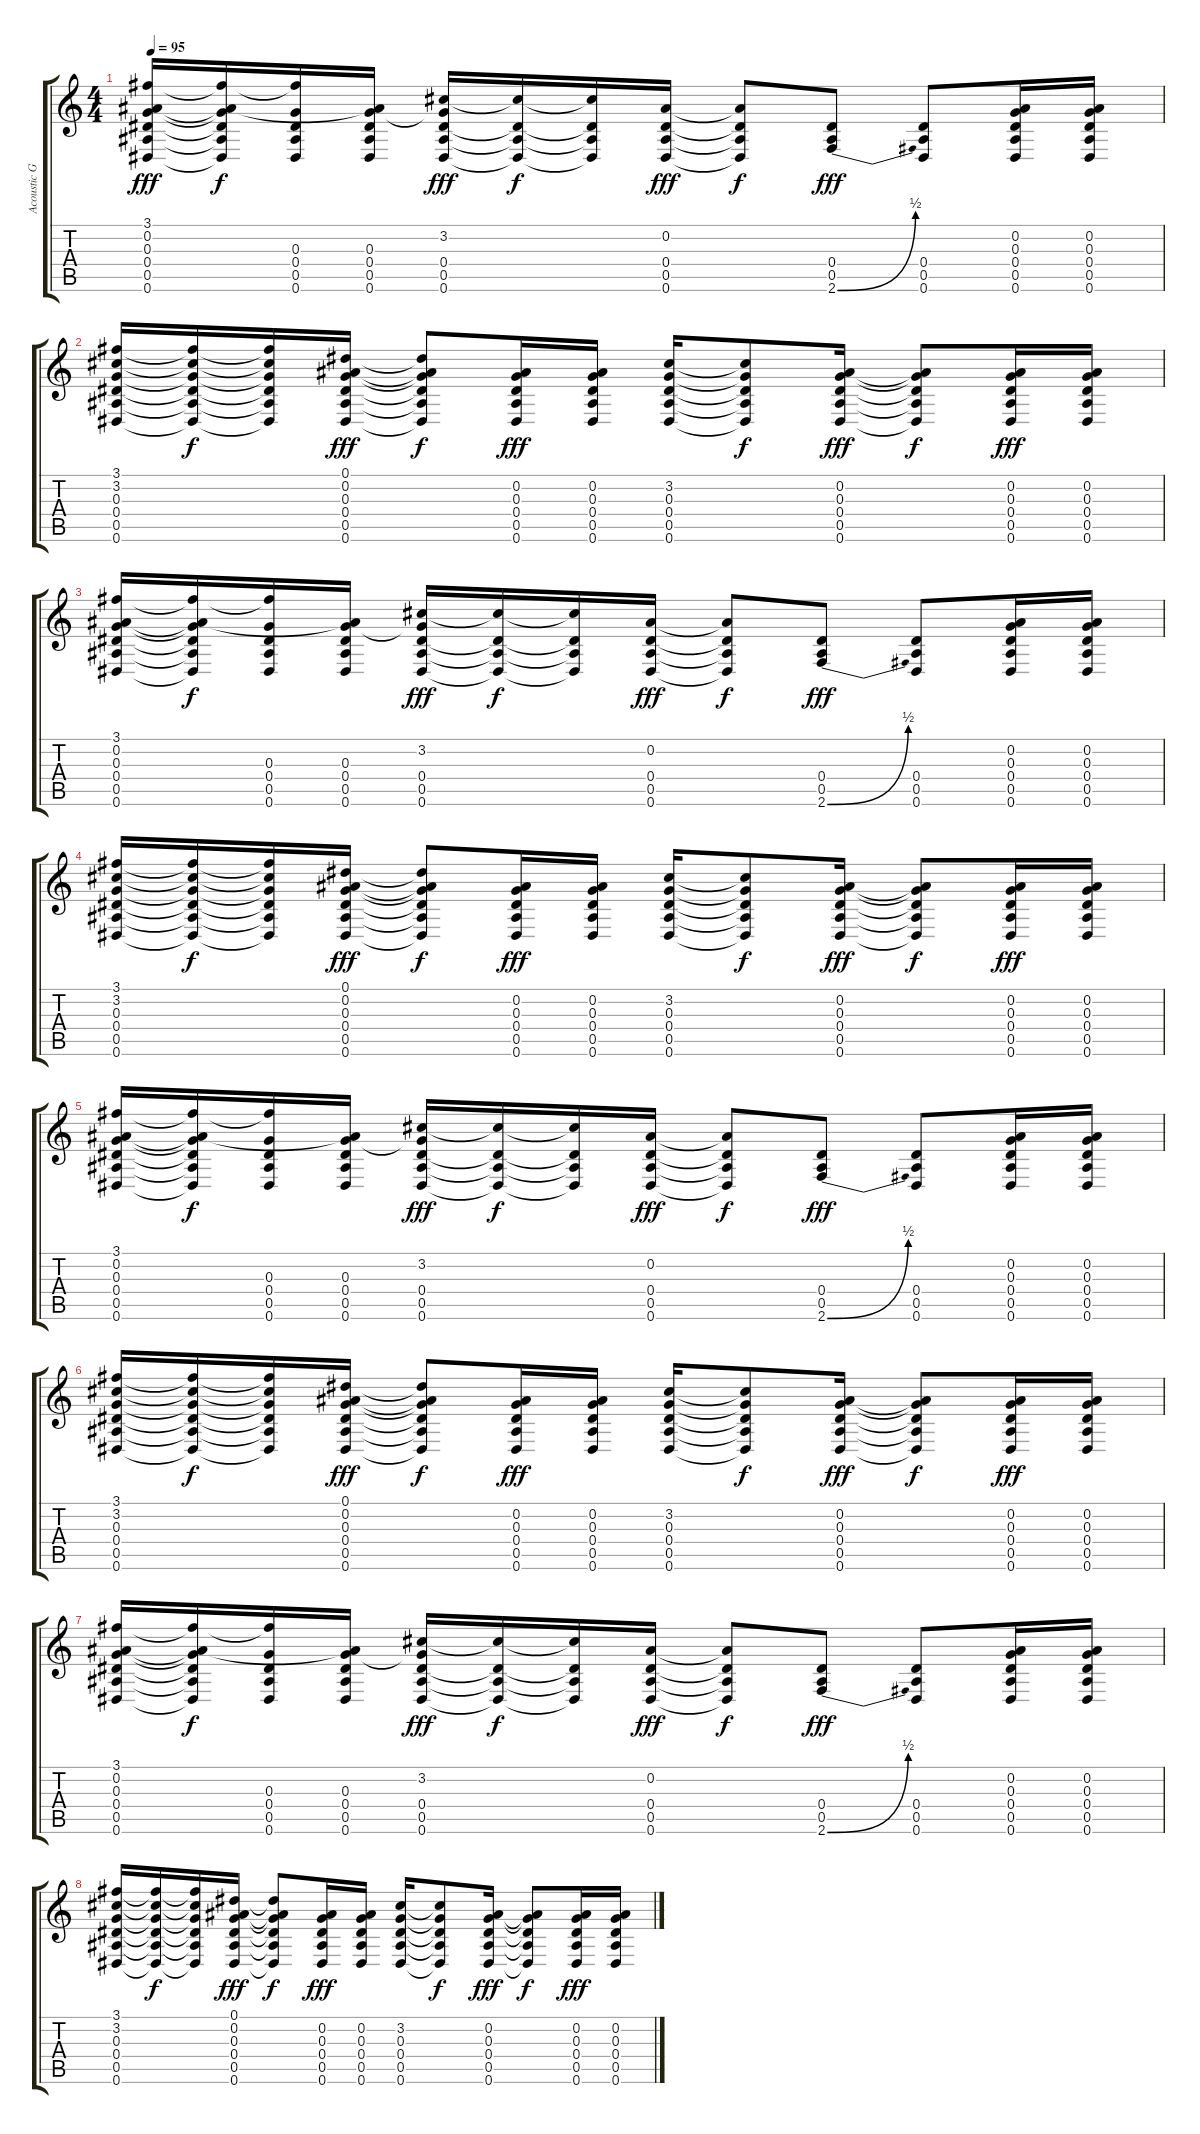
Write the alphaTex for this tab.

\track ("Acoustic Guitar" "Acoustic G") {instrument acousticguitarsteel}
\staff {score tabs}
\tuning (Eb4 Bb3 G3 Eb3 Bb2 Eb2) {hide}
\ts (4 4)
\tempo 95
\clef g2
\ks c
(3.1 0.2 0.3 0.4 0.5 0.6).16{dy fff} (3.1{t} 0.2{t} 0.3{t} 0.4{t} 0.5{t} 0.6{t}).16{dy f} (3.1{t} 0.3 0.4 0.5 0.6).16 (0.2{t} 0.3 0.4 0.5 0.6).16 (3.2 0.3{t} 0.4 0.5 0.6).16{dy fff} (3.2{t} 0.4{t} 0.5{t} 0.6{t}).16{dy f} (3.2{t} 0.4{t} 0.5{t} 0.6{t}).16 (0.2 0.4 0.5 0.6).16{dy fff} (0.2{t} 0.4{t} 0.5{t} 0.6{t}).8{dy f} (0.4 0.5 2.6{be (bend 0 0 60 2)}).8{dy fff} (0.4 0.5 0.6).8 (0.2 0.3 0.4 0.5 0.6).16 (0.2 0.3 0.4 0.5 0.6).16 |
(3.1 3.2 0.3 0.4 0.5 0.6).16 (3.1{t} 3.2{t} 0.3{t} 0.4{t} 0.5{t} 0.6{t}).16{dy f} (3.1{t} 3.2{t} 0.3{t} 0.4{t} 0.5{t} 0.6{t}).16 (0.1 0.2 0.3 0.4 0.5 0.6).16{dy fff} (0.1{t} 0.2{t} 0.3{t} 0.4{t} 0.5{t} 0.6{t}).8{dy f} (0.2 0.3 0.4 0.5 0.6).16{dy fff} (0.2 0.3 0.4 0.5 0.6).16 (3.2 0.3 0.4 0.5 0.6).16 (3.2{t} 0.3{t} 0.4{t} 0.5{t} 0.6{t}).8{dy f} (0.2 0.3 0.4 0.5 0.6).16{dy fff} (0.2{t} 0.3{t} 0.4{t} 0.5{t} 0.6{t}).8{dy f} (0.2 0.3 0.4 0.5 0.6).16{dy fff} (0.2 0.3 0.4 0.5 0.6).16 |
(3.1 0.2 0.3 0.4 0.5 0.6).16 (3.1{t} 0.2{t} 0.3{t} 0.4{t} 0.5{t} 0.6{t}).16{dy f} (3.1{t} 0.3 0.4 0.5 0.6).16 (0.2{t} 0.3 0.4 0.5 0.6).16 (3.2 0.3{t} 0.4 0.5 0.6).16{dy fff} (3.2{t} 0.4{t} 0.5{t} 0.6{t}).16{dy f} (3.2{t} 0.4{t} 0.5{t} 0.6{t}).16 (0.2 0.4 0.5 0.6).16{dy fff} (0.2{t} 0.4{t} 0.5{t} 0.6{t}).8{dy f} (0.4 0.5 2.6{be (bend 0 0 60 2)}).8{dy fff} (0.4 0.5 0.6).8 (0.2 0.3 0.4 0.5 0.6).16 (0.2 0.3 0.4 0.5 0.6).16 |
(3.1 3.2 0.3 0.4 0.5 0.6).16 (3.1{t} 3.2{t} 0.3{t} 0.4{t} 0.5{t} 0.6{t}).16{dy f} (3.1{t} 3.2{t} 0.3{t} 0.4{t} 0.5{t} 0.6{t}).16 (0.1 0.2 0.3 0.4 0.5 0.6).16{dy fff} (0.1{t} 0.2{t} 0.3{t} 0.4{t} 0.5{t} 0.6{t}).8{dy f} (0.2 0.3 0.4 0.5 0.6).16{dy fff} (0.2 0.3 0.4 0.5 0.6).16 (3.2 0.3 0.4 0.5 0.6).16 (3.2{t} 0.3{t} 0.4{t} 0.5{t} 0.6{t}).8{dy f} (0.2 0.3 0.4 0.5 0.6).16{dy fff} (0.2{t} 0.3{t} 0.4{t} 0.5{t} 0.6{t}).8{dy f} (0.2 0.3 0.4 0.5 0.6).16{dy fff} (0.2 0.3 0.4 0.5 0.6).16 |
(3.1 0.2 0.3 0.4 0.5 0.6).16 (3.1{t} 0.2{t} 0.3{t} 0.4{t} 0.5{t} 0.6{t}).16{dy f} (3.1{t} 0.3 0.4 0.5 0.6).16 (0.2{t} 0.3 0.4 0.5 0.6).16 (3.2 0.3{t} 0.4 0.5 0.6).16{dy fff} (3.2{t} 0.4{t} 0.5{t} 0.6{t}).16{dy f} (3.2{t} 0.4{t} 0.5{t} 0.6{t}).16 (0.2 0.4 0.5 0.6).16{dy fff} (0.2{t} 0.4{t} 0.5{t} 0.6{t}).8{dy f} (0.4 0.5 2.6{be (bend 0 0 60 2)}).8{dy fff} (0.4 0.5 0.6).8 (0.2 0.3 0.4 0.5 0.6).16 (0.2 0.3 0.4 0.5 0.6).16 |
(3.1 3.2 0.3 0.4 0.5 0.6).16 (3.1{t} 3.2{t} 0.3{t} 0.4{t} 0.5{t} 0.6{t}).16{dy f} (3.1{t} 3.2{t} 0.3{t} 0.4{t} 0.5{t} 0.6{t}).16 (0.1 0.2 0.3 0.4 0.5 0.6).16{dy fff} (0.1{t} 0.2{t} 0.3{t} 0.4{t} 0.5{t} 0.6{t}).8{dy f} (0.2 0.3 0.4 0.5 0.6).16{dy fff} (0.2 0.3 0.4 0.5 0.6).16 (3.2 0.3 0.4 0.5 0.6).16 (3.2{t} 0.3{t} 0.4{t} 0.5{t} 0.6{t}).8{dy f} (0.2 0.3 0.4 0.5 0.6).16{dy fff} (0.2{t} 0.3{t} 0.4{t} 0.5{t} 0.6{t}).8{dy f} (0.2 0.3 0.4 0.5 0.6).16{dy fff} (0.2 0.3 0.4 0.5 0.6).16 |
(3.1 0.2 0.3 0.4 0.5 0.6).16 (3.1{t} 0.2{t} 0.3{t} 0.4{t} 0.5{t} 0.6{t}).16{dy f} (3.1{t} 0.3 0.4 0.5 0.6).16 (0.2{t} 0.3 0.4 0.5 0.6).16 (3.2 0.3{t} 0.4 0.5 0.6).16{dy fff} (3.2{t} 0.4{t} 0.5{t} 0.6{t}).16{dy f} (3.2{t} 0.4{t} 0.5{t} 0.6{t}).16 (0.2 0.4 0.5 0.6).16{dy fff} (0.2{t} 0.4{t} 0.5{t} 0.6{t}).8{dy f} (0.4 0.5 2.6{be (bend 0 0 60 2)}).8{dy fff} (0.4 0.5 0.6).8 (0.2 0.3 0.4 0.5 0.6).16 (0.2 0.3 0.4 0.5 0.6).16 |
(3.1 3.2 0.3 0.4 0.5 0.6).16 (3.1{t} 3.2{t} 0.3{t} 0.4{t} 0.5{t} 0.6{t}).16{dy f} (3.1{t} 3.2{t} 0.3{t} 0.4{t} 0.5{t} 0.6{t}).16 (0.1 0.2 0.3 0.4 0.5 0.6).16{dy fff} (0.1{t} 0.2{t} 0.3{t} 0.4{t} 0.5{t} 0.6{t}).8{dy f} (0.2 0.3 0.4 0.5 0.6).16{dy fff} (0.2 0.3 0.4 0.5 0.6).16 (3.2 0.3 0.4 0.5 0.6).16 (3.2{t} 0.3{t} 0.4{t} 0.5{t} 0.6{t}).8{dy f} (0.2 0.3 0.4 0.5 0.6).16{dy fff} (0.2{t} 0.3{t} 0.4{t} 0.5{t} 0.6{t}).8{dy f} (0.2 0.3 0.4 0.5 0.6).16{dy fff} (0.2 0.3 0.4 0.5 0.6).16
